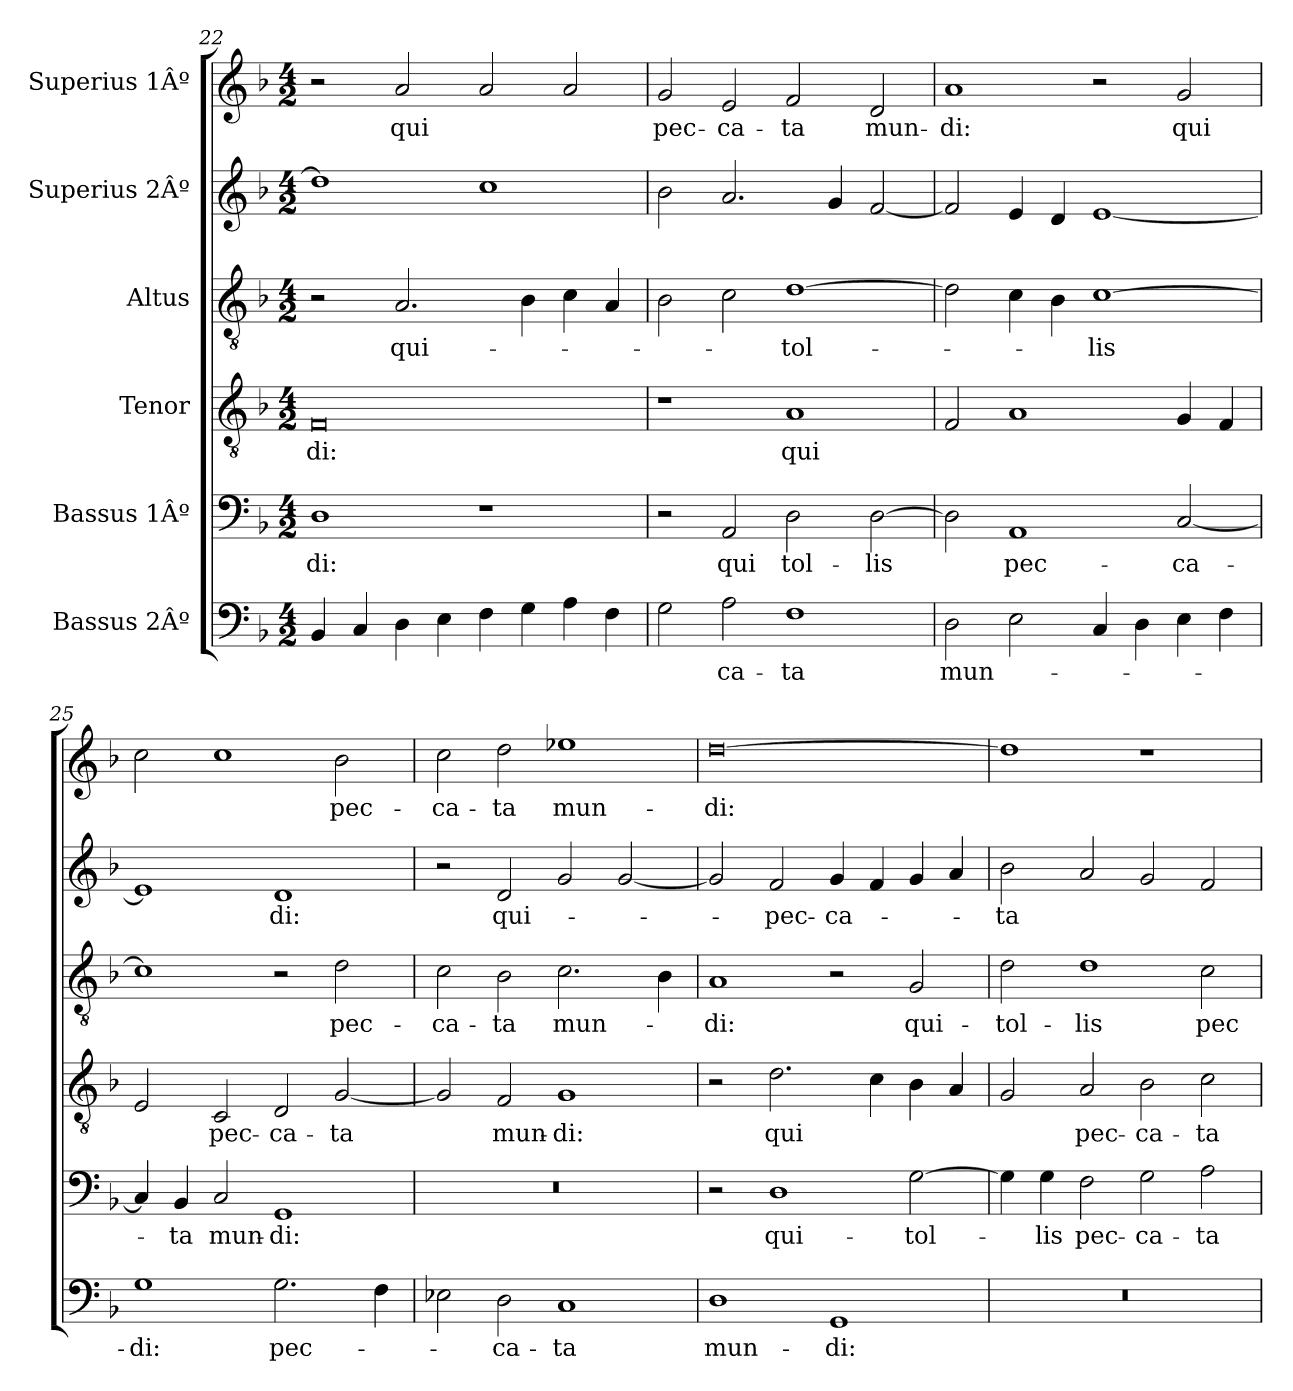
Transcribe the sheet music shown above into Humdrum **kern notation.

**kern	**text	**kern	**text	**kern	**text	**kern	**text	**kern	**text	**kern	**text
*part6	*part6	*part5	*part5	*part4	*part4	*part3	*part3	*part2	*part2	*part1	*part1
*staff6	*staff6	*staff5	*staff5	*staff4	*staff4	*staff3	*staff3	*staff2	*staff2	*staff1	*staff1
*I"Bassus 2Âº	*	*I"Bassus 1Âº	*	*I"Tenor	*	*I"Altus	*	*I"Superius 2Âº	*	*I"Superius 1Âº	*
*clefF4	*	*clefF4	*	*clefGv2	*	*clefGv2	*	*clefG2	*	*clefG2	*
*k[b-]	*	*k[b-]	*	*k[b-]	*	*k[b-]	*	*k[b-]	*	*k[b-]	*
*M4/2	*	*M4/2	*	*M4/2	*	*M4/2	*	*M4/2	*	*M4/2	*
=22	=22	=22	=22	=22	=22	=22	=22	=22	=22	=22	=22
4BB-/	.	1D\	-di:	0F/	-di:	2r	.	1dd\]	.	2r	.
4C/	.	.	.	.	.	.	.	.	.	.	.
4D\	.	.	.	.	.	2.A/	qui-	.	.	2a/	qui
4E\	.	.	.	.	.	.	.	.	.	.	.
4F\	.	1r	.	.	.	.	.	1cc\	.	2a/	.
4G\	.	.	.	.	.	4B-\	.	.	.	.	.
4A\	.	.	.	.	.	4c\	.	.	.	2a/	.
4F\	.	.	.	.	.	4A/	.	.	.	.	.
=23	=23	=23	=23	=23	=23	=23	=23	=23	=23	=23	=23
2G\	.	2r	.	1r	.	2B-\	.	2b-\	.	2g/	pec-
2A\	-ca-	2AA/	qui	.	.	2c\	.	2.a/	.	2e/	-ca-
1F\	-ta	2D\	tol-	1A/	qui	[1d\	-tol-	.	.	2f/	-ta
.	.	.	.	.	.	.	.	4g/	.	.	.
.	.	[2D\	-lis	.	.	.	.	[2f/	.	2d/	mun-
=24	=24	=24	=24	=24	=24	=24	=24	=24	=24	=24	=24
2D\	mun-	2D\]	.	2F/	.	2d\]	.	2f/]	.	1a/	-di:
2E\	.	1AA/	pec-	1A/	.	4c\	.	4e/	.	.	.
.	.	.	.	.	.	4B-\	.	4d/	.	.	.
4C/	.	.	.	.	.	[1c\	-lis	[1e/	.	2r	.
4D\	.	.	.	.	.	.	.	.	.	.	.
4E\	.	[2C/	-ca-	4G/	.	.	.	.	.	2g/	qui
4F\	.	.	.	4F/	.	.	.	.	.	.	.
=25	=25	=25	=25	=25	=25	=25	=25	=25	=25	=25	=25
1G\	-di:	4C/]	.	2E/	.	1c\]	.	1e/]	.	2cc\	.
.	.	4BB-/	-ta	.	.	.	.	.	.	.	.
.	.	2C/	mun-	2C/	pec-	.	.	.	.	1cc\	.
2.G\	pec-	1GG/	-di:	2D/	-ca-	2r	.	1d/	-di:	.	.
.	.	.	.	[2G/	-ta	2d\	pec-	.	.	2b-\	pec-
4F\	.	.	.	.	.	.	.	.	.	.	.
=26	=26	=26	=26	=26	=26	=26	=26	=26	=26	=26	=26
2E-X\	.	0r	.	2G/]	.	2c\	-ca-	2r	.	2cc\	-ca-
2D\	-ca-	.	.	2F/	mun-	2B-\	-ta	2d/	qui-	2dd\	-ta
1C/	-ta	.	.	1G/	-di:	2.c\	mun-	2g/	.	1ee-X\	mun-
.	.	.	.	.	.	.	.	[2g/	.	.	.
.	.	.	.	.	.	4B-\	.	.	.	.	.
=27	=27	=27	=27	=27	=27	=27	=27	=27	=27	=27	=27
1D\	mun-	2r	.	2r	.	1A/	-di:	2g/]	.	[0dd\	-di:
.	.	1D\	qui-	2.d\	qui	.	.	2f/	-pec-	.	.
1GG/	-di:	.	.	.	.	2r	.	4g/	-ca-	.	.
.	.	.	.	4c\	.	.	.	4f/	.	.	.
.	.	[2G\	-tol-	4B-\	.	2G/	qui-	4g/	.	.	.
.	.	.	.	4A/	.	.	.	4a/	.	.	.
=28	=28	=28	=28	=28	=28	=28	=28	=28	=28	=28	=28
0r	.	4G\]	.	2G/	.	2d\	-tol-	2b-\	-ta	1dd\]	.
.	.	4G\	-lis	.	.	.	.	.	.	.	.
.	.	2F\	pec-	2A/	pec-	1d\	-lis	2a/	.	.	.
.	.	2G\	-ca-	2B-\	-ca-	.	.	2g/	.	1r	.
.	.	2A\	-ta	2c\	-ta	2c\	pec-	2f/	.	.	.
=	=	=	=	=	=	=	=	=	=	=	=
*-	*-	*-	*-	*-	*-	*-	*-	*-	*-	*-	*-
